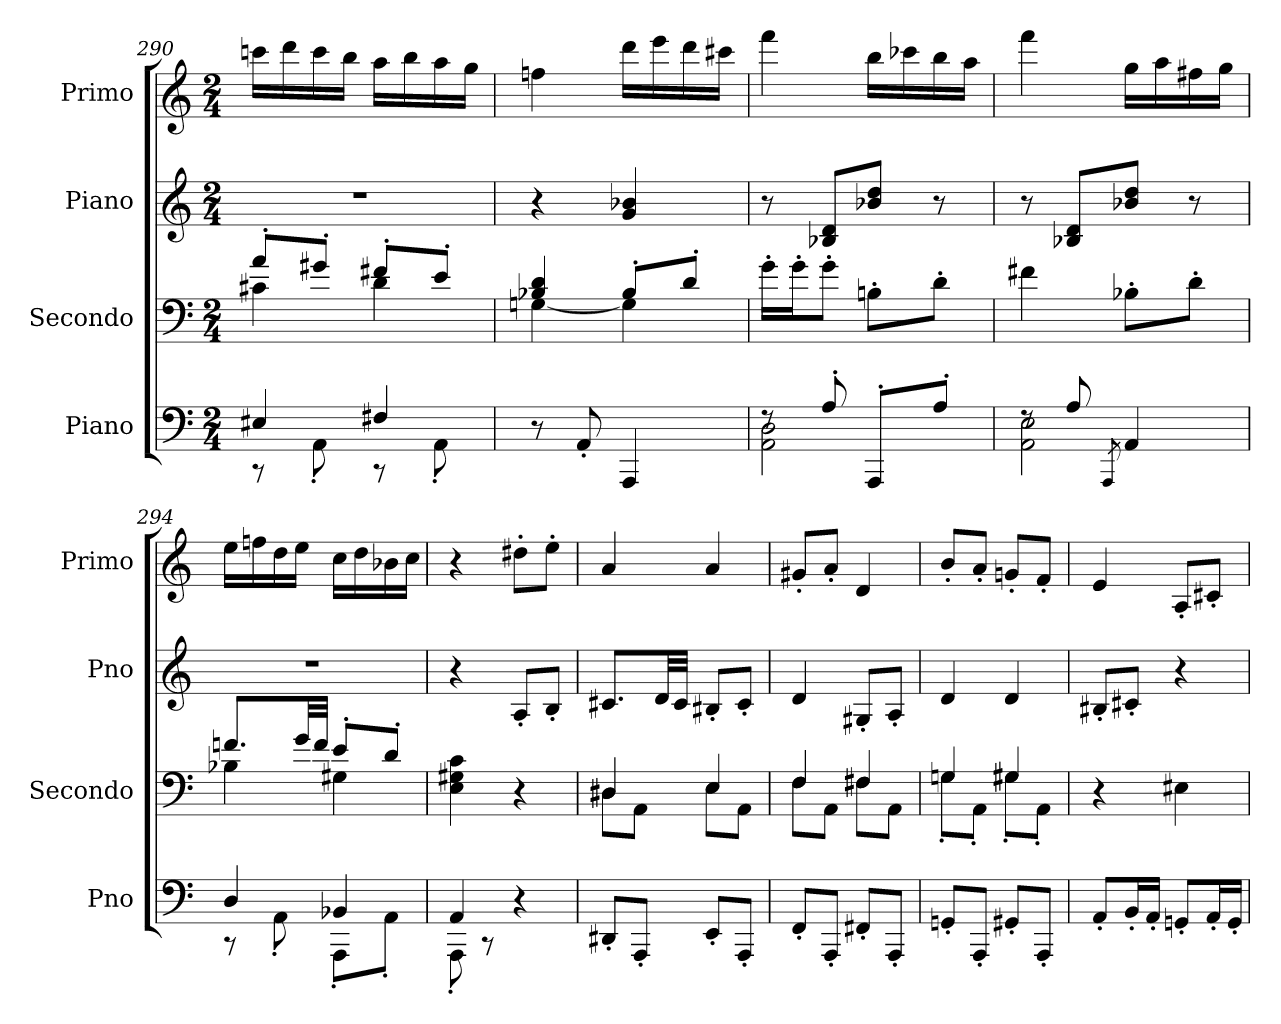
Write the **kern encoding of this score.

**kern	**kern	**kern	**kern
*part4	*part3	*part2	*part1
*staff4	*staff3	*staff2	*staff1
*I"Piano	*I"Secondo	*I"Piano	*I"Primo
*I'Pno	*I'Secondo	*I'Pno	*I'Primo
!!LO:LB:g=z
*clefF4	*clefF4	*clefG2	*clefG2
*k[]	*k[]	*k[]	*k[]
*M2/4	*M2/4	*M2/4	*M2/4
=290	=290	=290	=290
*^	*^	*	*
4E#X/	8rCC	8a'/L	4c#X\	2r	16cccn\LL
.	.	.	.	.	16ddd\
.	8AA'\	8g#X'/J	.	.	16ccc\
.	.	.	.	.	16bb\JJ
4F#X/	8rCC	8f#X'/L	4d\	.	16aa\LL
.	.	.	.	.	16bb\
.	8AA'\	8e'/J	.	.	16aa\
.	.	.	.	.	16gg\JJ
*v	*v	*	*	*	*
=291	=291	=291	=291	=291
8r	4B-X/ 4d/	[4Gn\	4r	4ffn\
8AA'/	.	.	.	.
4AAA/	8B-'/L	4Gn\]	4g/ 4b-X/	16ddd\LL
.	.	.	.	16eee\
.	8d'/J	.	.	16ddd\
.	.	.	.	16ccc#X\JJ
*	*v	*v	*	*
=292	=292	=292	=292
*^	*	*	*
8rF	2AA\ 2D\	16g'\LL	8r	4fff\
.	.	16g'\J	.	.
8A'/	.	8g'\J	8B-X/ 8d/L	.
8AAA'/L	.	8Bn'\L	8b-X/ 8dd/J	16bb\LL
.	.	.	.	16ccc-X\
8A'/J	.	8d'\J	8r	16bb\
.	.	.	.	16aa\JJ
=293	=293	=293	=293	=293
8rF	2AA\ 2E\	4f#X\	8r	4fff\
8A/	.	.	8B-X/ 8d/L	.
8qAAA/	.	.	.	.
4AA/	.	8B-X'\L	8b-X/ 8dd/J	16gg\LL
.	.	.	.	16aa\
.	.	8d'\J	8r	16ff#X\
.	.	.	.	16gg\JJ
!!LO:LB:g=z
=294	=294	=294	=294	=294
*	*	*^	*	*
4D/	8rCC	8.fn/L	4B-X\	2r	16ee\LL
.	.	.	.	.	16ffn\
.	8AA'\	.	.	.	16dd\
.	.	32g/LL	.	.	16ee\JJ
.	.	32f/JJJ	.	.	.
4BB-X/	8AAA'\L	8e'/L	4G#X\	.	16cc\LL
.	.	.	.	.	16dd\
.	8AA'\J	8d'/J	.	.	16b-X\
.	.	.	.	.	16cc\JJ
*	*	*v	*v	*	*
=295	=295	=295	=295	=295
4AA/	8AAA'\	4E\ 4G#X\ 4c\	4r	4r
.	8r	.	.	.
4r	4ryy	4r	8A'/L	8dd#X'\L
.	.	.	8B'/J	8ee'\J
*v	*v	*	*	*
=296	=296	=296	=296
*	*^	*	*
8DD#X'/L	4D#X/	8D#\L	8.c#X/L	4a/
8AAA'/J	.	8AA\J	.	.
.	.	.	32d/LL	.
.	.	.	32c#/JJJ	.
8EE'/L	4E/	8E\L	8B#X'/L	4a/
8AAA'/J	.	8AA\J	8c#'/J	.
=297	=297	=297	=297	=297
8FF'/L	4F/	8F\L	4d/	8g#X'/L
8AAA'/J	.	8AA\J	.	8a'/J
8FF#X'/L	4F#X/	8F#\L	8G#X'/L	4d/
8AAA'/J	.	8AA\J	8A'/J	.
=298	=298	=298	=298	=298
8GGn'/L	4Gn/	8G'\L	4d/	8b'/L
8AAA'/J	.	8AA'\J	.	8a'/J
8GG#X'/L	4G#X/	8G#'\L	4d/	8gn'/L
8AAA'/J	.	8AA'\J	.	8f'/J
*	*v	*v	*	*
!!LO:PB:g=z
=299	=299	=299	=299
8AA'/L	4r	8B#X'/L	4e/
16BB'/L	.	8c#X'/J	.
16AA'/JJ	.	.	.
8GGn'/L	4E#X\	4r	8A'/L
16AA'/L	.	.	8c#X'/J
16GG'/JJ	.	.	.
=	=	=	=
*-	*-	*-	*-
